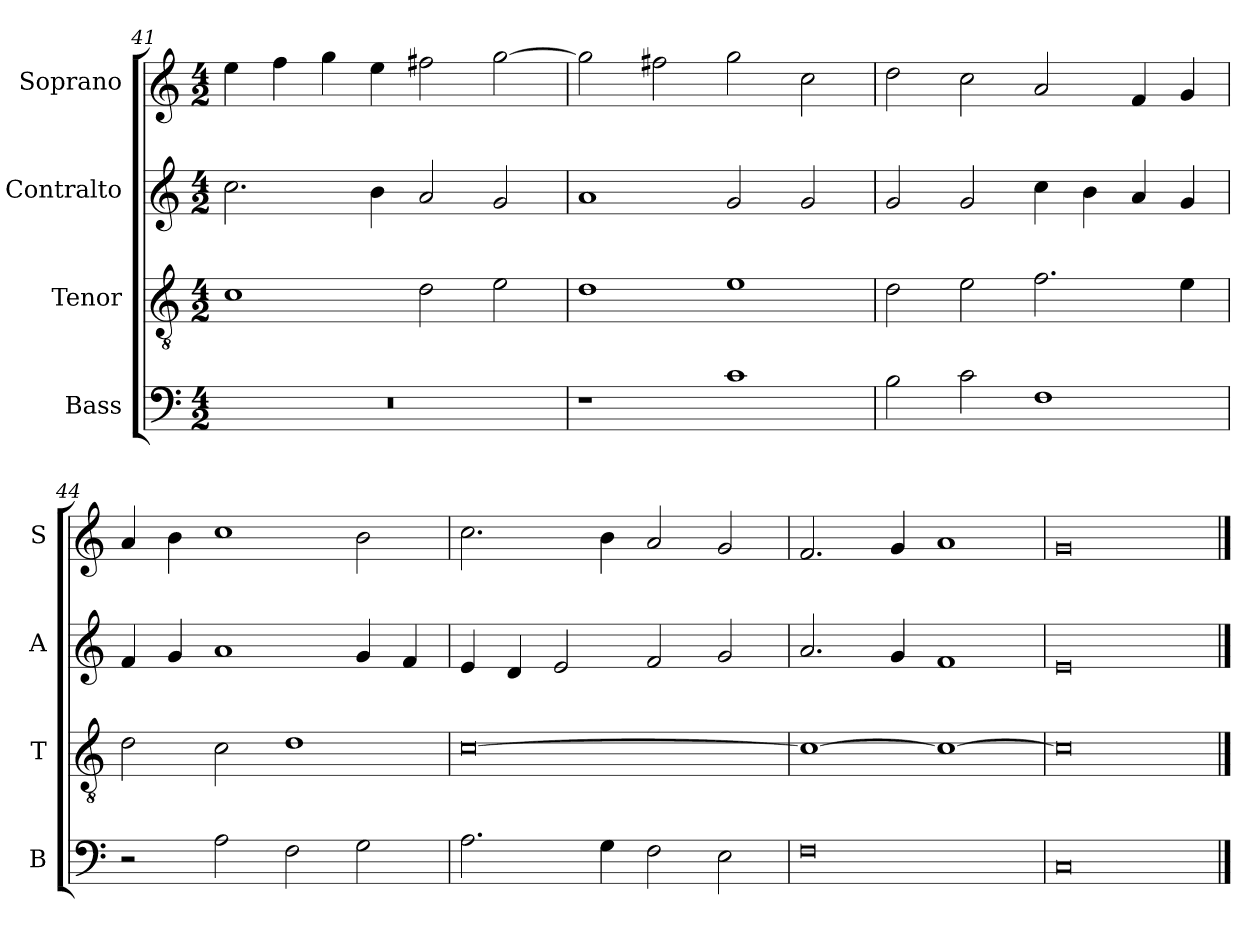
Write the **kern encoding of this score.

**kern	**kern	**kern	**kern
*part4	*part3	*part2	*part1
*staff4	*staff3	*staff2	*staff1
*I"Bass	*I"Tenor	*I"Contralto	*I"Soprano
*I'B	*I'T	*I'A	*I'S
*clefF4	*clefGv2	*clefG2	*clefG2
*k[]	*k[]	*k[]	*k[]
*C:ion	*C:ion	*C:ion	*C:ion
*M4/2	*M4/2	*M4/2	*M4/2
=41	=41	=41	=41
0r	1c	2.cc	4ee
.	.	.	4ff
.	.	.	4gg
.	.	4b	4ee
.	2d	2a	2ff#X
.	2e	2g	[2gg
=42	=42	=42	=42
1r	1d	1a	2gg]
.	.	.	2ff#X
1c	1e	2g	2gg
.	.	2g	2cc
=43	=43	=43	=43
2B	2d	2g	2dd
2c	2e	2g	2cc
1F	2.f	4cc	2a
.	.	4b	.
.	.	4a	4f
.	4e	4g	4g
=44	=44	=44	=44
2r	2d	4f	4a
.	.	4g	4b
2A	2c	1a	1cc
2F	1d	.	.
2G	.	4g	2b
.	.	4f	.
=45	=45	=45	=45
2.A	[0c	4e	2.cc
.	.	4d	.
.	.	2e	.
4G	.	.	4b
2F	.	2f	2a
2E	.	2g	2g
=46	=46	=46	=46
0F	1c_	2.a	2.f
.	.	4g	4g
.	1c_	1f	1a
=47	=47	=47	=47
0C	0c]	0e	0g
==	==	==	==
*-	*-	*-	*-
